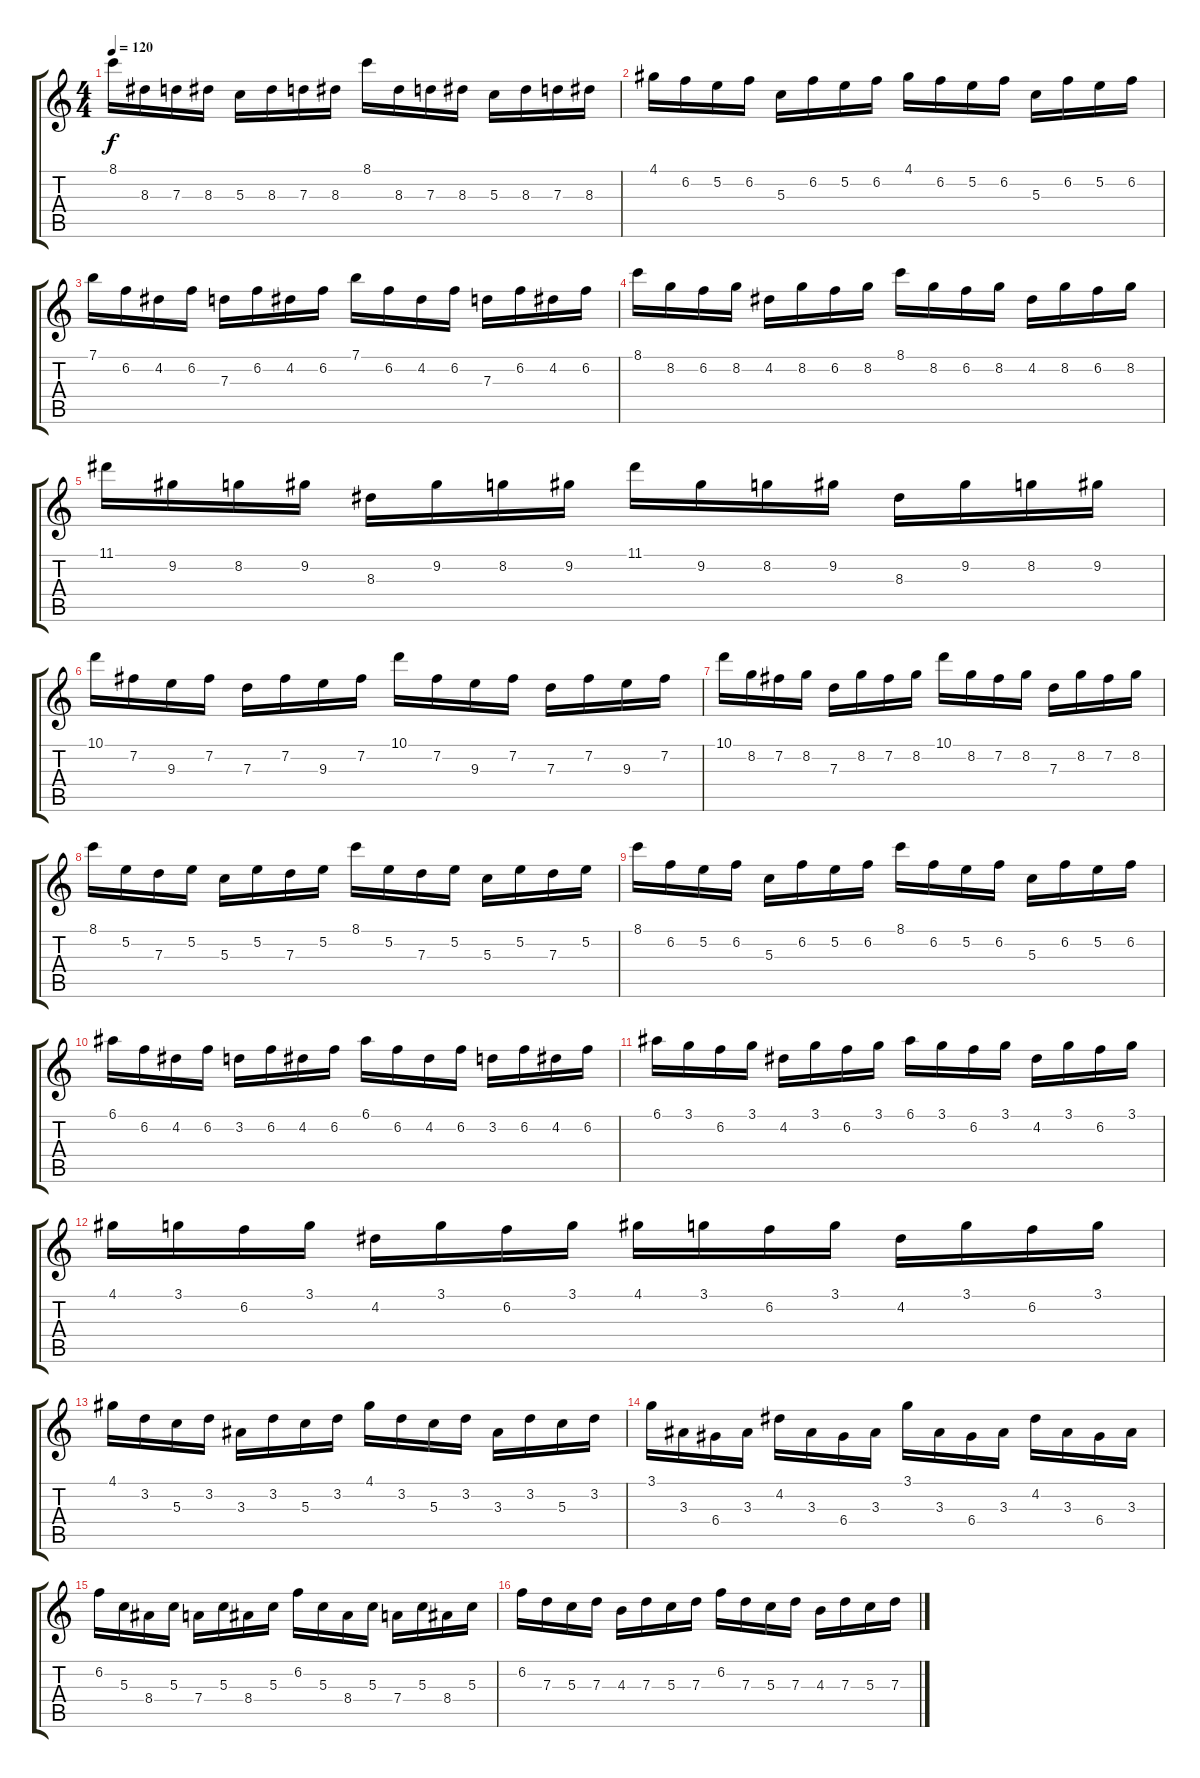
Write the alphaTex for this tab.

\track "" {instrument distortionguitar}
\staff {score tabs}
\tuning (E4 B3 G3 D3 A2 E2) {hide}
\ts (4 4)
\tempo 120
\clef g2
\ks c
8.1.16{dy f instrument distortionguitar} 8.3.16 7.3.16 8.3.16 5.3.16 8.3.16 7.3.16 8.3.16 8.1.16 8.3.16 7.3.16 8.3.16 5.3.16 8.3.16 7.3.16 8.3.16 |
4.1.16 6.2.16 5.2.16 6.2.16 5.3.16 6.2.16 5.2.16 6.2.16 4.1.16 6.2.16 5.2.16 6.2.16 5.3.16 6.2.16 5.2.16 6.2.16 |
7.1.16 6.2.16 4.2.16 6.2.16 7.3.16 6.2.16 4.2.16 6.2.16 7.1.16 6.2.16 4.2.16 6.2.16 7.3.16 6.2.16 4.2.16 6.2.16 |
8.1.16 8.2.16 6.2.16 8.2.16 4.2.16 8.2.16 6.2.16 8.2.16 8.1.16 8.2.16 6.2.16 8.2.16 4.2.16 8.2.16 6.2.16 8.2.16 |
11.1.16 9.2.16 8.2.16 9.2.16 8.3.16 9.2.16 8.2.16 9.2.16 11.1.16 9.2.16 8.2.16 9.2.16 8.3.16 9.2.16 8.2.16 9.2.16 |
10.1.16 7.2.16 9.3.16 7.2.16 7.3.16 7.2.16 9.3.16 7.2.16 10.1.16 7.2.16 9.3.16 7.2.16 7.3.16 7.2.16 9.3.16 7.2.16 |
10.1.16 8.2.16 7.2.16 8.2.16 7.3.16 8.2.16 7.2.16 8.2.16 10.1.16 8.2.16 7.2.16 8.2.16 7.3.16 8.2.16 7.2.16 8.2.16 |
8.1.16 5.2.16 7.3.16 5.2.16 5.3.16 5.2.16 7.3.16 5.2.16 8.1.16 5.2.16 7.3.16 5.2.16 5.3.16 5.2.16 7.3.16 5.2.16 |
8.1.16 6.2.16 5.2.16 6.2.16 5.3.16 6.2.16 5.2.16 6.2.16 8.1.16 6.2.16 5.2.16 6.2.16 5.3.16 6.2.16 5.2.16 6.2.16 |
6.1.16 6.2.16 4.2.16 6.2.16 3.2.16 6.2.16 4.2.16 6.2.16 6.1.16 6.2.16 4.2.16 6.2.16 3.2.16 6.2.16 4.2.16 6.2.16 |
6.1.16 3.1.16 6.2.16 3.1.16 4.2.16 3.1.16 6.2.16 3.1.16 6.1.16 3.1.16 6.2.16 3.1.16 4.2.16 3.1.16 6.2.16 3.1.16 |
4.1.16 3.1.16 6.2.16 3.1.16 4.2.16 3.1.16 6.2.16 3.1.16 4.1.16 3.1.16 6.2.16 3.1.16 4.2.16 3.1.16 6.2.16 3.1.16 |
4.1.16 3.2.16 5.3.16 3.2.16 3.3.16 3.2.16 5.3.16 3.2.16 4.1.16 3.2.16 5.3.16 3.2.16 3.3.16 3.2.16 5.3.16 3.2.16 |
3.1.16 3.3.16 6.4.16 3.3.16 4.2.16 3.3.16 6.4.16 3.3.16 3.1.16 3.3.16 6.4.16 3.3.16 4.2.16 3.3.16 6.4.16 3.3.16 |
6.2.16 5.3.16 8.4.16 5.3.16 7.4.16 5.3.16 8.4.16 5.3.16 6.2.16 5.3.16 8.4.16 5.3.16 7.4.16 5.3.16 8.4.16 5.3.16 |
6.2.16 7.3.16 5.3.16 7.3.16 4.3.16 7.3.16 5.3.16 7.3.16 6.2.16 7.3.16 5.3.16 7.3.16 4.3.16 7.3.16 5.3.16 7.3.16
